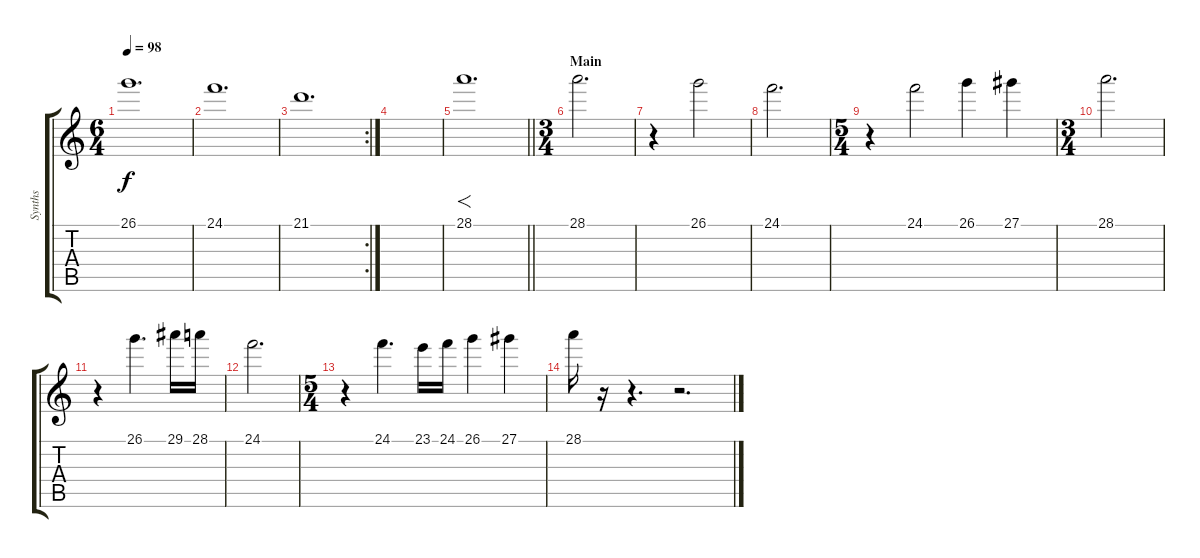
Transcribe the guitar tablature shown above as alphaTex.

\track ("Synths" "Synths") {instrument tremolostrings}
\staff {score tabs}
\tuning (F4 C4 Ab3 Eb3 Bb2 F2) {hide}
\ts (6 4)
\tempo 98
\clef g2
\ks c
26.1.1{d dy f} |
24.1.1{d} |
\rc 2
21.1.1{d} |
|
\barLineRight lightlight
28.1.1{f d} |
\ts (3 4)
\section ("" "Main")
28.1.2{d} |
r.4 26.1.2 |
24.1.2{d} |
\ts (5 4)
r.4 24.1.2 26.1.4 27.1.4 |
\ts (3 4)
28.1.2{d} |
r.4 26.1.4{d} 29.1.16 28.1.16 |
24.1.2{d} |
\ts (5 4)
r.4 24.1.4{d} 23.1.16 24.1.16 26.1.4 27.1.4 |
28.1.16 r.16 r.4{d} r.2{d}
